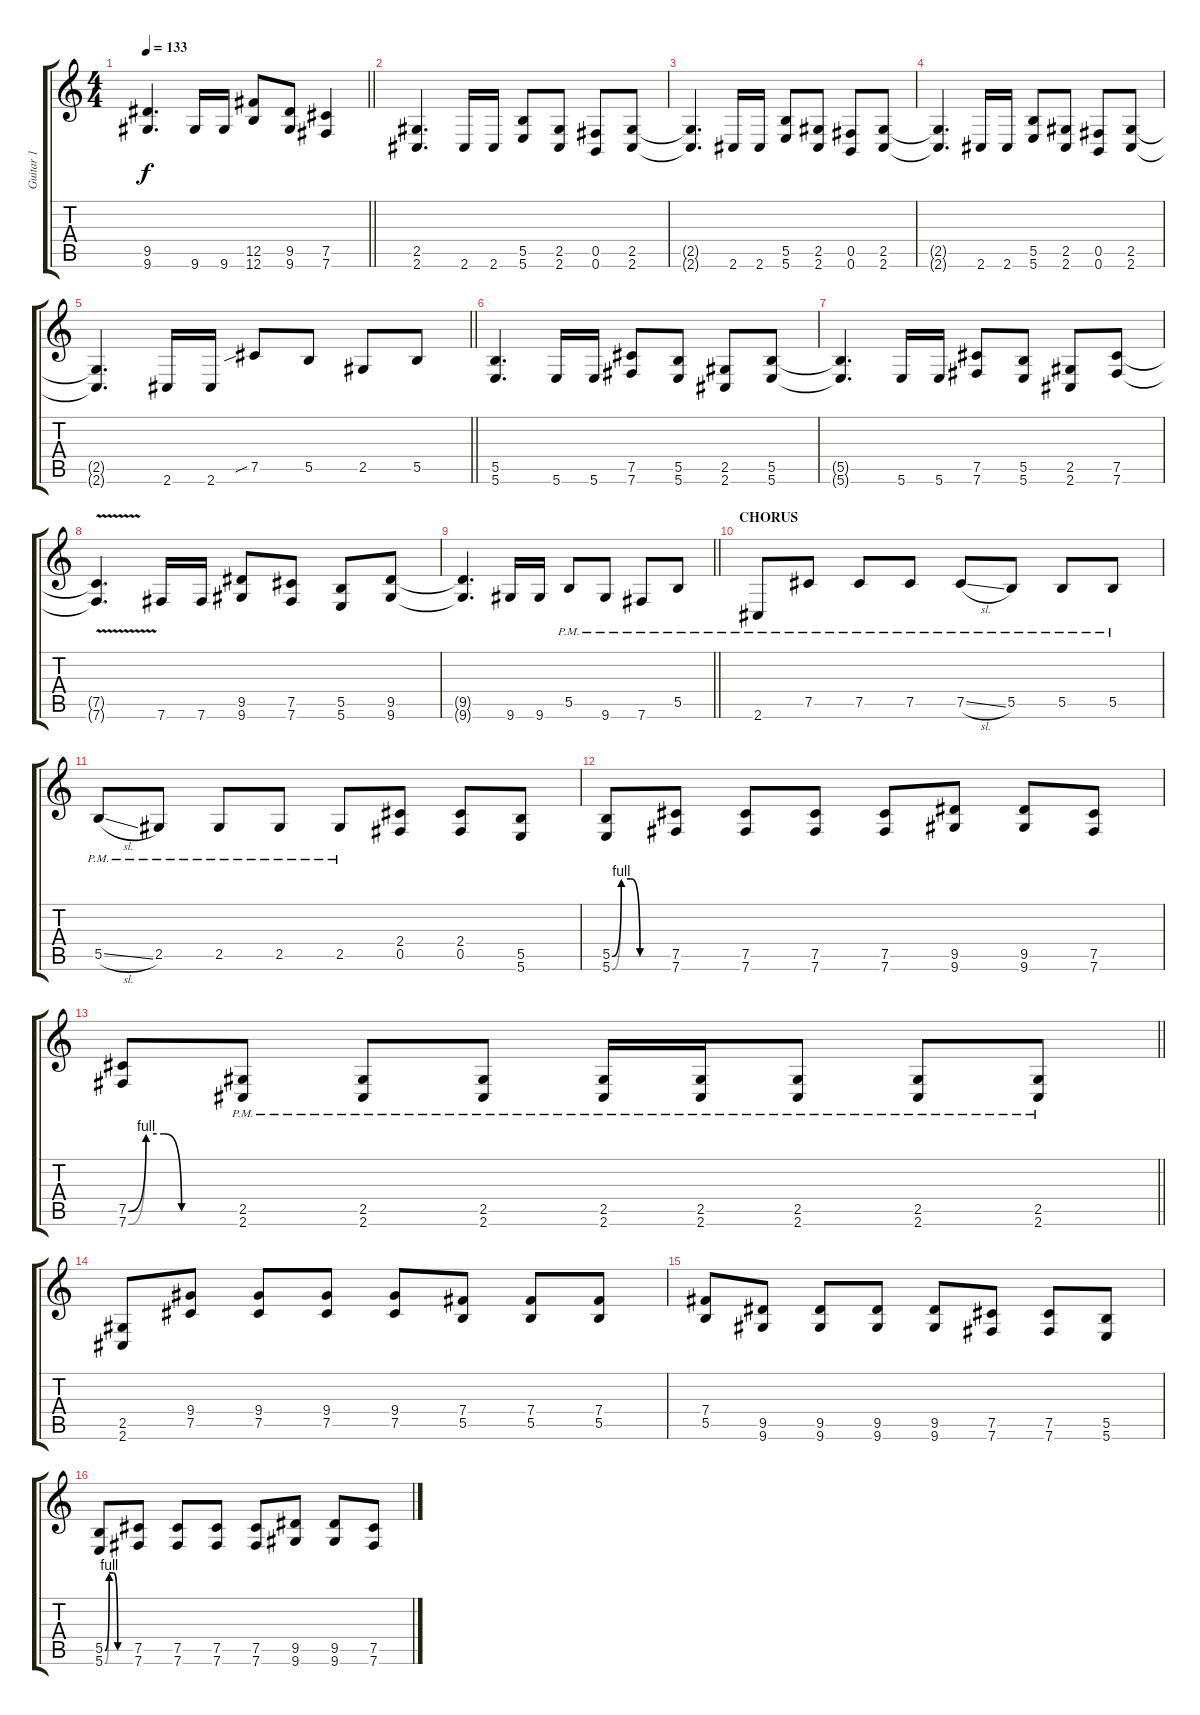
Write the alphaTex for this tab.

\track ("Guitar 1" "Guitar 1") {instrument distortionguitar}
\staff {score tabs}
\tuning (Db4 Ab3 E3 B2 Gb2 B1) {hide}
\ts (4 4)
\tempo 133
\clef g2
\barLineRight lightlight
\ks c
(9.5{t} 9.6{t}).4{d dy f} 9.6.16 9.6.16 (12.5 12.6).8 (9.5 9.6).8 (7.5 7.6).4 |
(2.5 2.6).4{d} 2.6.16 2.6.16 (5.5 5.6).8 (2.5 2.6).8 (0.5 0.6).8 (2.5 2.6).8 |
(2.5{t} 2.6{t}).4{d} 2.6.16 2.6.16 (5.5 5.6).8 (2.5 2.6).8 (0.5 0.6).8 (2.5 2.6).8 |
(2.5{t} 2.6{t}).4{d} 2.6.16 2.6.16 (5.5 5.6).8 (2.5 2.6).8 (0.5 0.6).8 (2.5 2.6).8 |
\barLineRight lightlight
(2.5{t} 2.6{t}).4{d} 2.6.16 2.6.16 7.5{sib}.8 5.5.8 2.5.8 5.5.8 |
(5.5 5.6).4{d} 5.6.16 5.6.16 (7.5 7.6).8 (5.5 5.6).8 (2.5 2.6).8 (5.5 5.6).8 |
(5.5{t} 5.6{t}).4{d} 5.6.16 5.6.16 (7.5 7.6).8 (5.5 5.6).8 (2.5 2.6).8 (7.5 7.6).8 |
(7.5{t} 7.6{v t}).4{d} 7.6.16 7.6.16 (9.5 9.6).8 (7.5 7.6).8 (5.5 5.6).8 (9.5 9.6).8 |
\barLineRight lightlight
(9.5{t} 9.6{t}).4{d} 9.6.16 9.6.16 5.5{pm}.8 9.6{pm}.8 7.6{pm}.8 5.5{pm}.8 |
\section ("" "CHORUS")
2.6{pm}.8 7.5{pm}.8 7.5{pm}.8 7.5{pm}.8 7.5{sl pm}.8 5.5{pm}.8 5.5{pm}.8 5.5{pm}.8 |
5.5{sl pm}.8 2.5{pm}.8 2.5{pm}.8 2.5{pm}.8 2.5{pm}.8 (2.4 0.5).8 (2.4 0.5).8 (5.5 5.6).8 |
(5.5{be (custom 0 0 10 4 20 4 30 0 60 0)} 5.6{be (custom 0 0 10 4 20 4 30 0 60 0)}).8 (7.5 7.6).8 (7.5 7.6).8 (7.5 7.6).8 (7.5 7.6).8 (9.5 9.6).8 (9.5 9.6).8 (7.5 7.6).8 |
\barLineRight lightlight
(7.5{be (custom 0 0 10 4 20 4 30 0 60 0)} 7.6{be (custom 0 0 10 4 20 4 30 0 60 0)}).8 (2.5{pm} 2.6{pm}).8 (2.5{pm} 2.6{pm}).8 (2.5{pm} 2.6{pm}).8 (2.5{pm} 2.6{pm}).16 (2.5{pm} 2.6{pm}).16 (2.5{pm} 2.6{pm}).8 (2.5{pm} 2.6{pm}).8 (2.5{pm} 2.6{pm}).8 |
(2.5 2.6).8 (9.4 7.5).8 (9.4 7.5).8 (9.4 7.5).8 (9.4 7.5).8 (7.4 5.5).8 (7.4 5.5).8 (7.4 5.5).8 |
(7.4 5.5).8 (9.5 9.6).8 (9.5 9.6).8 (9.5 9.6).8 (9.5 9.6).8 (7.5 7.6).8 (7.5 7.6).8 (5.5 5.6).8 |
(5.5{be (custom 0 0 10 4 20 4 30 0 60 0)} 5.6{be (custom 0 0 10 4 20 4 30 0 60 0)}).8 (7.5 7.6).8 (7.5 7.6).8 (7.5 7.6).8 (7.5 7.6).8 (9.5 9.6).8 (9.5 9.6).8 (7.5 7.6).8
